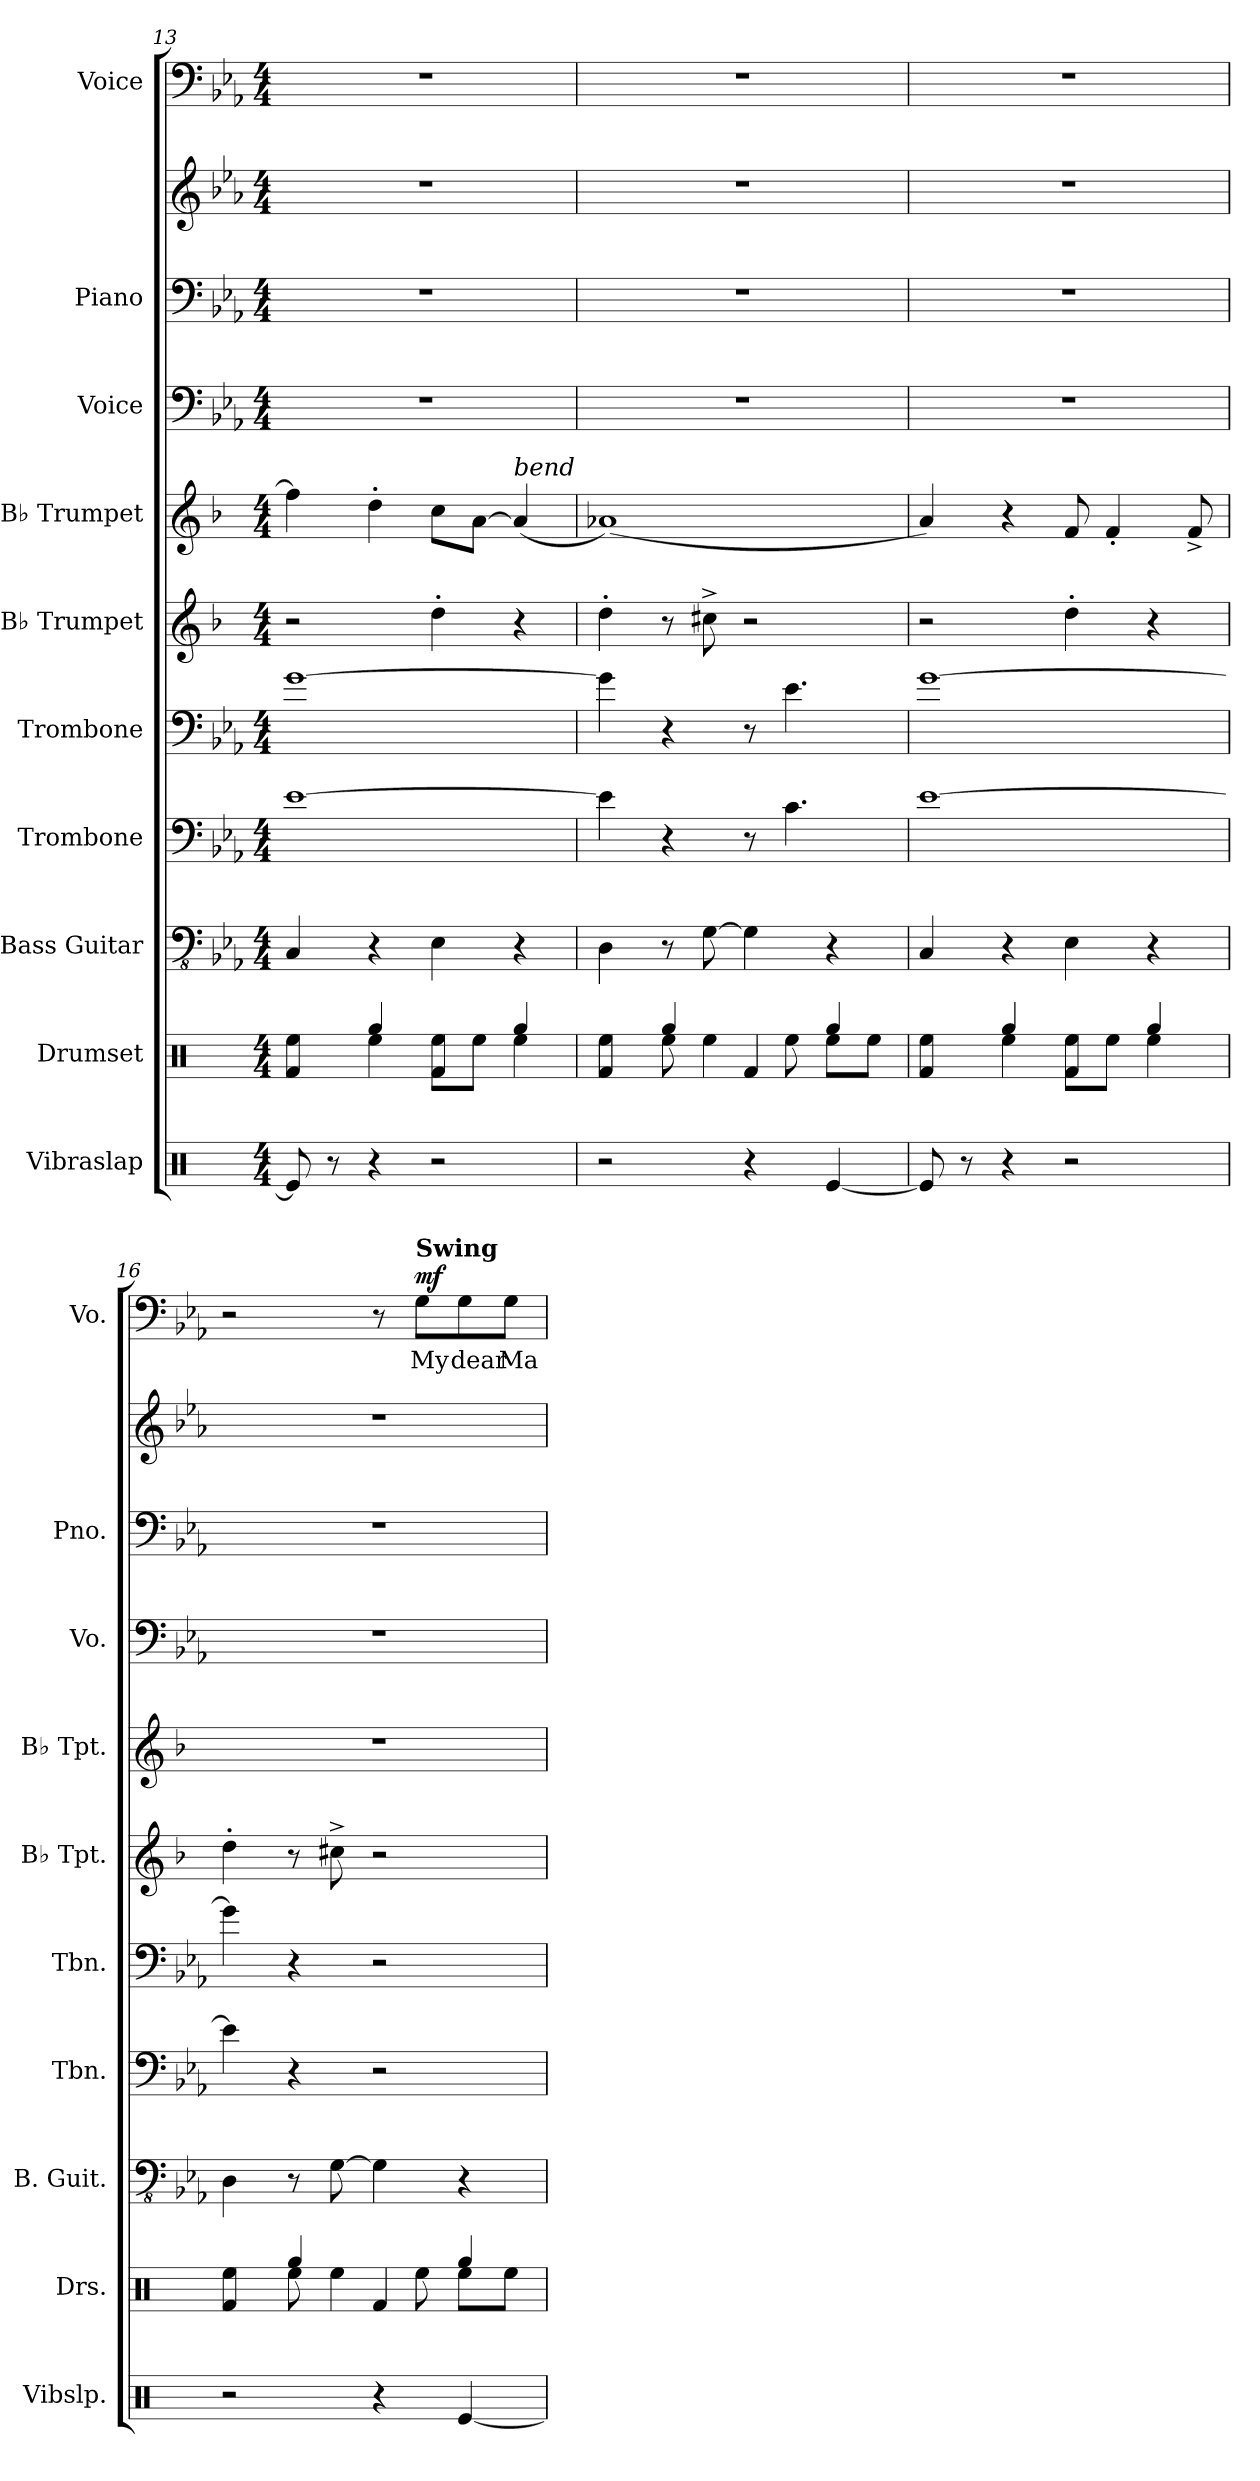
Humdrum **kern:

**kern	**kern	**kern	**kern	**kern	**kern	**kern	**kern	**kern	**kern	**kern	**text	**dynam
*part10	*part9	*part8	*part7	*part6	*part5	*part4	*part3	*part2	*part2	*part1	*part1	*part1
*staff11	*staff10	*staff9	*staff8	*staff7	*staff6	*staff5	*staff4	*staff3	*staff2	*staff1	*staff1	*staff1
*I"Vibraslap	*I"Drumset	*I"Bass Guitar	*I"Trombone	*I"Trombone	*I"B♭ Trumpet	*I"B♭ Trumpet	*I"Voice	*I"Piano	*	*I"Voice	*	*
*I'Vibslp.	*I'Drs.	*I'B. Guit.	*I'Tbn.	*I'Tbn.	*I'B♭ Tpt.	*I'B♭ Tpt.	*I'Vo.	*I'Pno.	*	*I'Vo.	*	*
*clefX	*clefX	*clefFv4	*clefF4	*clefF4	*clefG2	*clefG2	*clefF4	*clefF4	*clefG2	*clefF4	*	*
*	*	*	*	*	*ITrd1c2	*ITrd1c2	*	*	*	*	*	*
*k[]	*k[]	*k[b-e-a-]	*k[b-e-a-]	*k[b-e-a-]	*k[b-e-a-]	*k[b-e-a-]	*k[b-e-a-]	*k[b-e-a-]	*k[b-e-a-]	*k[b-e-a-]	*	*
*M4/4	*M4/4	*M4/4	*M4/4	*M4/4	*M4/4	*M4/4	*M4/4	*M4/4	*M4/4	*M4/4	*	*
=13	=13	=13	=13	=13	=13	=13	=13	=13	=13	=13	=13	=13
*	*^	*	*	*	*	*	*	*	*	*	*	*
8Re/]	4Rf/	4Ree\	4CC/	[1e-	[1g	2r	4ee-\]	1r	1r	1r	1r	.	.
8r	.	.	.	.	.	.	.	.	.	.	.	.	.
4r	4Rgg/	4Ree\	4r	.	.	.	4cc'\	.	.	.	.	.	.
2r	4Rf/	8Ree\L	4EE-\	.	.	4cc'\	8b-\L	.	.	.	.	.	.
.	.	8Ree\J	.	.	.	.	[8g\J	.	.	.	.	.	.
!	!	!	!	!	!	!	!LO:TX:a:i:t=bend	!	!	!	!	!	!
.	4Rgg/	4Ree\	4r	.	.	4r	(<4g/]	.	.	.	.	.	.
=14	=14	=14	=14	=14	=14	=14	=14	=14	=14	=14	=14	=14	=14
2r	4Rf/	4Ree\	4DD\	4e-\]	4g\]	4cc'\	(<1g-X)	1r	1r	1r	1r	.	.
.	4Rgg/	8Ree\	8r	4r	4r	8r	.	.	.	.	.	.	.
.	.	4Ree\	[8GG\	.	.	8bn^\	.	.	.	.	.	.	.
4r	4Rf/	.	4GG\]	8r	8r	2r	.	.	.	.	.	.	.
.	.	8Ree\	.	4.c\	4.e-\	.	.	.	.	.	.	.	.
[4Re/	4Rgg/	8Ree\L	4r	.	.	.	.	.	.	.	.	.	.
.	.	8Ree\J	.	.	.	.	.	.	.	.	.	.	.
=15	=15	=15	=15	=15	=15	=15	=15	=15	=15	=15	=15	=15	=15
8Re/]	4Rf/	4Ree\	4CC/	[1e-	[1g	2r	4g/)	1r	1r	1r	1r	.	.
8r	.	.	.	.	.	.	.	.	.	.	.	.	.
4r	4Rgg/	4Ree\	4r	.	.	.	4r	.	.	.	.	.	.
2r	4Rf/	8Ree\L	4EE-\	.	.	4cc'\	8e-/	.	.	.	.	.	.
.	.	8Ree\J	.	.	.	.	4e-'/	.	.	.	.	.	.
.	4Rgg/	4Ree\	4r	.	.	4r	.	.	.	.	.	.	.
.	.	.	.	.	.	.	8e-^/	.	.	.	.	.	.
!!LO:PB:g=z
=16	=16	=16	=16	=16	=16	=16	=16	=16	=16	=16	=16	=16	=16
2r	4Rf/	4Ree\	4DD\	4e-\]	4g\]	4cc'\	1r	1r	1r	1r	2r	.	.
.	4Rgg/	8Ree\	8r	4r	4r	8r	.	.	.	.	.	.	.
.	.	4Ree\	[8GG\	.	.	8bn^\	.	.	.	.	.	.	.
4r	4Rf/	.	4GG\]	2r	2r	2r	.	.	.	.	8r	.	.
!	!	!	!	!	!	!	!	!	!	!	!LO:TX:B:t=Swing	!	!
!	!	!	!	!	!	!	!	!	!	!	!	!LO:LY:b	!LO:DY:b
.	.	8Ree\	.	.	.	.	.	.	.	.	8G\L	My	mf
!	!	!	!	!	!	!	!	!	!	!	!	!LO:LY:b	!
[4Re/	4Rgg/	8Ree\L	4r	.	.	.	.	.	.	.	8G\	dear	.
!	!	!	!	!	!	!	!	!	!	!	!	!LO:LY:b	!
.	.	8Ree\J	.	.	.	.	.	.	.	.	8G\J	Ma-	.
*	*v	*v	*	*	*	*	*	*	*	*	*	*	*
=	=	=	=	=	=	=	=	=	=	=	=	=
*-	*-	*-	*-	*-	*-	*-	*-	*-	*-	*-	*-	*-
